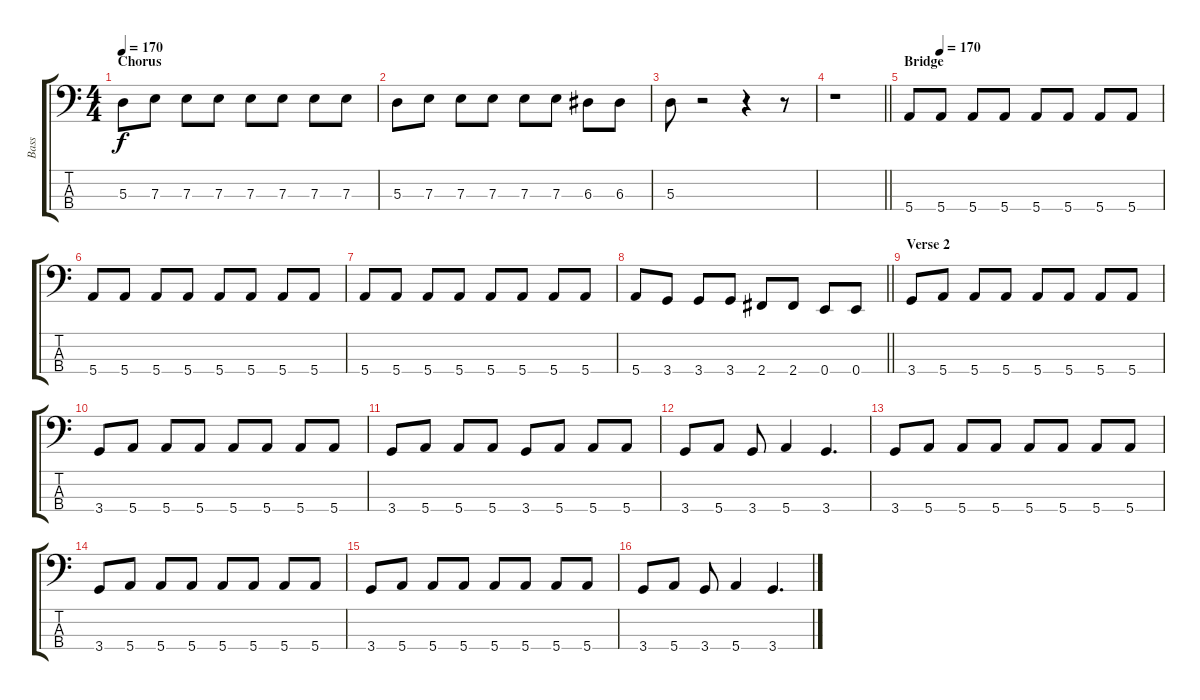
\track ("Bass" "Bass") {instrument electricbassfinger}
\staff {score tabs}
\tuning (G2 D2 A1 E1) {hide}
\ts (4 4)
\section ("" "Chorus")
\tempo 170
\clef f4
\ks c
5.3.8{dy f} 7.3.8 7.3.8 7.3.8 7.3.8 7.3.8 7.3.8 7.3.8 |
5.3.8 7.3.8 7.3.8 7.3.8 7.3.8 7.3.8 6.3.8 6.3.8 |
5.3.8 r.2 r.4 r.8 |
\barLineRight lightlight
r.1 |
\section ("" "Bridge")
\tempo (170 0.125)
5.4.8 5.4.8 5.4.8 5.4.8 5.4.8 5.4.8 5.4.8 5.4.8 |
5.4.8 5.4.8 5.4.8 5.4.8 5.4.8 5.4.8 5.4.8 5.4.8 |
5.4.8 5.4.8 5.4.8 5.4.8 5.4.8 5.4.8 5.4.8 5.4.8 |
\barLineRight lightlight
5.4.8 3.4.8 3.4.8 3.4.8 2.4.8 2.4.8 0.4.8 0.4.8 |
\section ("" "Verse 2")
3.4.8 5.4.8 5.4.8 5.4.8 5.4.8 5.4.8 5.4.8 5.4.8 |
3.4.8 5.4.8 5.4.8 5.4.8 5.4.8 5.4.8 5.4.8 5.4.8 |
3.4.8 5.4.8 5.4.8 5.4.8 3.4.8 5.4.8 5.4.8 5.4.8 |
3.4.8 5.4.8 3.4.8 5.4.4 3.4.4{d} |
3.4.8 5.4.8 5.4.8 5.4.8 5.4.8 5.4.8 5.4.8 5.4.8 |
3.4.8 5.4.8 5.4.8 5.4.8 5.4.8 5.4.8 5.4.8 5.4.8 |
3.4.8 5.4.8 5.4.8 5.4.8 5.4.8 5.4.8 5.4.8 5.4.8 |
3.4.8 5.4.8 3.4.8 5.4.4 3.4.4{d}
